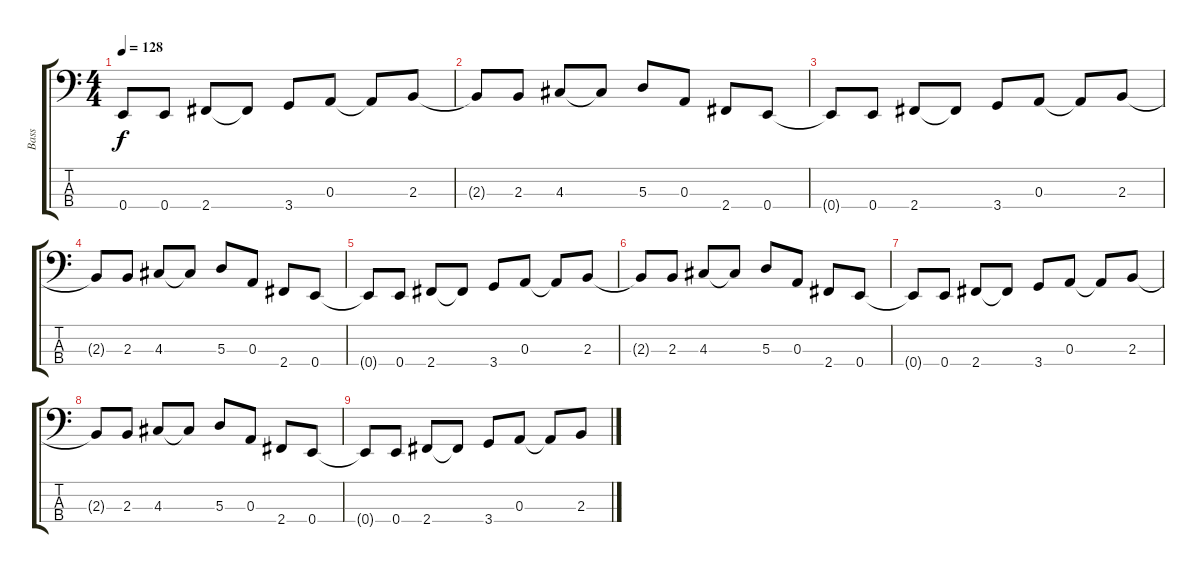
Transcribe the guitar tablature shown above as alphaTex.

\track ("Bass" "Bass") {instrument electricbassfinger}
\staff {score tabs}
\tuning (G2 D2 A1 E1) {hide}
\ts (4 4)
\tempo 128
\clef f4
\ks c
0.4{t}.8{dy f} 0.4.8 2.4.8 2.4{t}.8 3.4.8 0.3.8 0.3{t}.8 2.3.8 |
2.3{t}.8 2.3.8 4.3.8 4.3{t}.8 5.3.8 0.3.8 2.4.8 0.4.8 |
0.4{t}.8 0.4.8 2.4.8 2.4{t}.8 3.4.8 0.3.8 0.3{t}.8 2.3.8 |
2.3{t}.8 2.3.8 4.3.8 4.3{t}.8 5.3.8 0.3.8 2.4.8 0.4.8 |
0.4{t}.8 0.4.8 2.4.8 2.4{t}.8 3.4.8 0.3.8 0.3{t}.8 2.3.8 |
2.3{t}.8 2.3.8 4.3.8 4.3{t}.8 5.3.8 0.3.8 2.4.8 0.4.8 |
0.4{t}.8 0.4.8 2.4.8 2.4{t}.8 3.4.8 0.3.8 0.3{t}.8 2.3.8 |
2.3{t}.8 2.3.8 4.3.8 4.3{t}.8 5.3.8 0.3.8 2.4.8 0.4.8 |
0.4{t}.8 0.4.8 2.4.8 2.4{t}.8 3.4.8 0.3.8 0.3{t}.8 2.3.8
